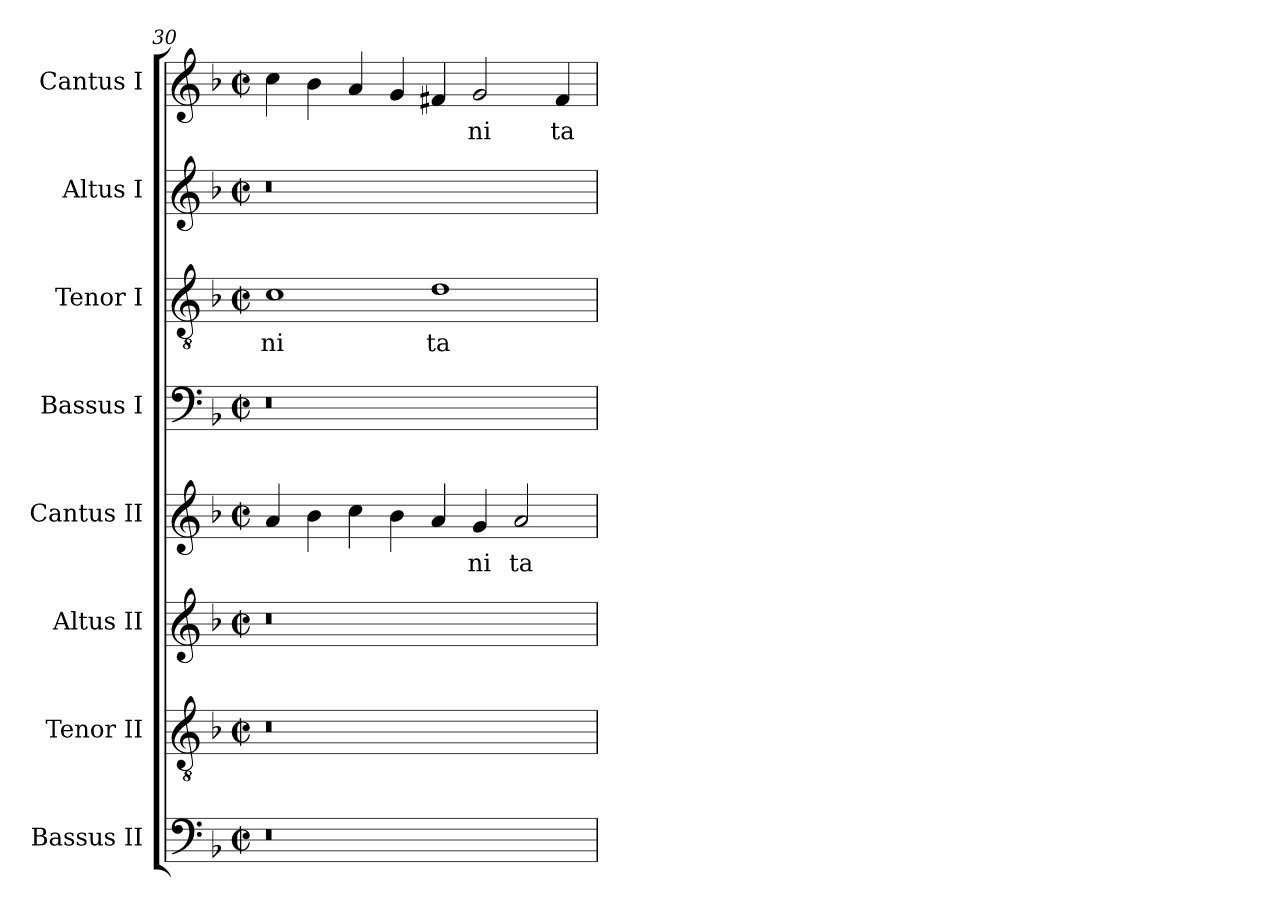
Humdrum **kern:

**kern	**kern	**kern	**kern	**text	**kern	**kern	**text	**kern	**kern	**text
*part8	*part7	*part6	*part5	*part5	*part4	*part3	*part3	*part2	*part1	*part1
*staff8	*staff7	*staff6	*staff5	*staff5	*staff4	*staff3	*staff3	*staff2	*staff1	*staff1
*I"Bassus II	*I"Tenor II	*I"Altus II	*I"Cantus II	*	*I"Bassus I	*I"Tenor I	*	*I"Altus I	*I"Cantus I	*
*clefF4	*clefGv2	*clefG2	*clefG2	*	*clefF4	*clefGv2	*	*clefG2	*clefG2	*
*k[b-]	*k[b-]	*k[b-]	*k[b-]	*	*k[b-]	*k[b-]	*	*k[b-]	*k[b-]	*
*F:	*F:	*F:	*F:	*	*F:	*F:	*	*F:	*F:	*
*M2/2	*M2/2	*M2/2	*M2/2	*	*M2/2	*M2/2	*	*M2/2	*M2/2	*
*met(c|)	*met(c|)	*met(c|)	*met(c|)	*	*met(c|)	*met(c|)	*	*met(c|)	*met(c|)	*
=30	=30	=30	=30	=30	=30	=30	=30	=30	=30	=30
!	!	!	!	!	!	!	!LO:LY:b:cj	!	!	!
0r	0r	0r	4a/	.	0r	1c	ni	0r	4cc\	.
.	.	.	4b-\	.	.	.	.	.	4b-\	.
.	.	.	4cc\	.	.	.	.	.	4a/	.
.	.	.	4b-\	.	.	.	.	.	4g/	.
!	!	!	!	!	!	!	!LO:LY:b:cj	!	!	!
.	.	.	4a/	.	.	1d	ta	.	4f#X/	.
!	!	!	!	!LO:LY:b:cj	!	!	!	!	!	!LO:LY:b:cj
.	.	.	4g/	ni	.	.	.	.	2g/	ni
!	!	!	!	!LO:LY:b:cj	!	!	!	!	!	!
.	.	.	2a/	ta	.	.	.	.	.	.
!	!	!	!	!	!	!	!	!	!	!LO:LY:b:cj
.	.	.	.	.	.	.	.	.	4f#/	ta
=	=	=	=	=	=	=	=	=	=	=
*-	*-	*-	*-	*-	*-	*-	*-	*-	*-	*-
